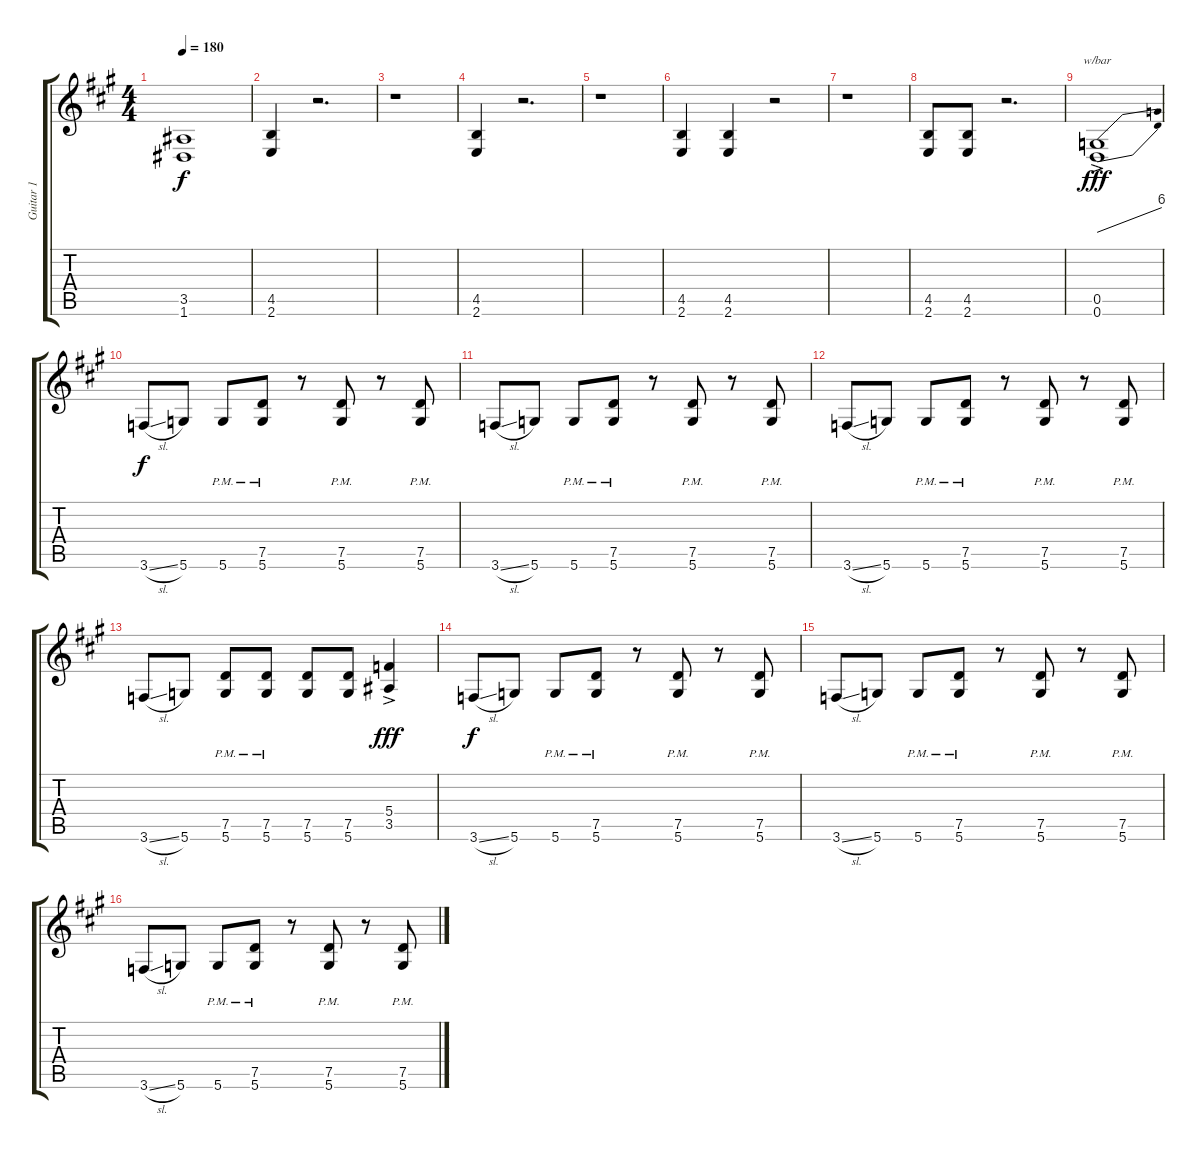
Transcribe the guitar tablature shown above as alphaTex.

\track ("Guitar 1" "Guitar 1") {instrument distortionguitar}
\staff {score tabs}
\tuning (D4 A3 F3 C3 G2 D2) {hide}
\ts (4 4)
\tempo 180
\clef g2
\ks f#minor
(3.5 1.6).1{dy f} |
(4.5 2.6).4 r.2{d} |
r.1 |
(4.5 2.6).4 r.2{d} |
r.1 |
(4.5 2.6).4 (4.5 2.6).4 r.2 |
r.1 |
(4.5 2.6).8 (4.5 2.6).8 r.2{d} |
(0.5 0.6{ac}).1{tbe (dive default 0 0 60 24) dy fff} |
3.6{sl}.8{dy f} 5.6.8 5.6{pm}.8 (7.5{pm} 5.6{pm}).8 r.8 (7.5{pm} 5.6{pm}).8 r.8 (7.5{pm} 5.6{pm}).8 |
3.6{sl}.8 5.6.8 5.6{pm}.8 (7.5{pm} 5.6{pm}).8 r.8 (7.5{pm} 5.6{pm}).8 r.8 (7.5{pm} 5.6{pm}).8 |
3.6{sl}.8 5.6.8 5.6{pm}.8 (7.5{pm} 5.6{pm}).8 r.8 (7.5{pm} 5.6{pm}).8 r.8 (7.5{pm} 5.6{pm}).8 |
3.6{sl}.8 5.6.8 (7.5{pm} 5.6{pm}).8 (7.5{pm} 5.6{pm}).8 (7.5 5.6).8 (7.5 5.6).8 (5.4 3.5{ac}).4{dy fff} |
3.6{sl}.8{dy f} 5.6.8 5.6{pm}.8 (7.5{pm} 5.6{pm}).8 r.8 (7.5{pm} 5.6{pm}).8 r.8 (7.5{pm} 5.6{pm}).8 |
3.6{sl}.8 5.6.8 5.6{pm}.8 (7.5{pm} 5.6{pm}).8 r.8 (7.5{pm} 5.6{pm}).8 r.8 (7.5{pm} 5.6{pm}).8 |
3.6{sl}.8 5.6.8 5.6{pm}.8 (7.5{pm} 5.6{pm}).8 r.8 (7.5{pm} 5.6{pm}).8 r.8 (7.5{pm} 5.6{pm}).8
